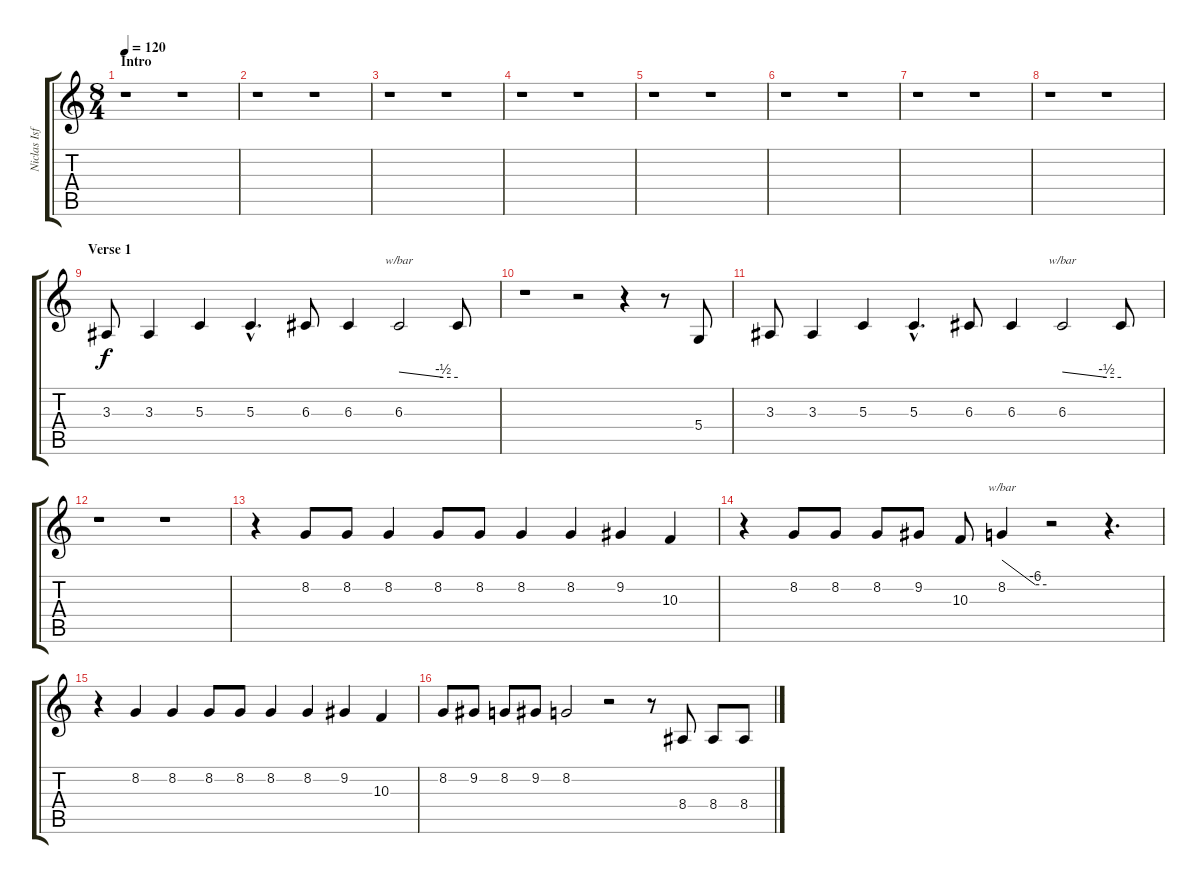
\track ("Niclas Isfeldt - Vocals" "Niclas Isf") {instrument cello}
\staff {score tabs}
\tuning (E4 B3 G3 D3 A2 E2) {hide}
\ts (8 4)
\section ("" "Intro")
\tempo 120
\clef g2
\ks c
r.1{dy f instrument cello} r.1 |
r.1 r.1 |
r.1 r.1 |
r.1 r.1 |
r.1 r.1 |
r.1 r.1 |
r.1 r.1 |
r.1 r.1 |
\section ("" "Verse 1")
3.3.8 3.3.4 5.3.4 5.3{hac}.4{d} 6.3.8 6.3.4 6.3.2{tbe (custom default 0 0 45 -2 60 -2)} 6.3{t}.8 |
r.1 r.2 r.4 r.8 5.4.8 |
3.3.8 3.3.4 5.3.4 5.3{hac}.4{d} 6.3.8 6.3.4 6.3.2{tbe (custom default 0 0 45 -2 60 -2)} 6.3{t}.8 |
r.1 r.1 |
r.4 8.2.8 8.2.8 8.2.4 8.2.8 8.2.8 8.2.4 8.2.4 9.2.4 10.3.4 |
r.4 8.2.8 8.2.8 8.2.8 9.2.8 10.3.8 8.2.4{tbe (custom default 0 0 45 -24 60 -24)} r.2 r.4{d} |
r.4 8.2.4 8.2.4 8.2.8 8.2.8 8.2.4 8.2.4 9.2.4 10.3.4 |
8.2.8 9.2.8 8.2.8 9.2.8 8.2.2 r.2 r.8 8.4.8 8.4.8 8.4.8
